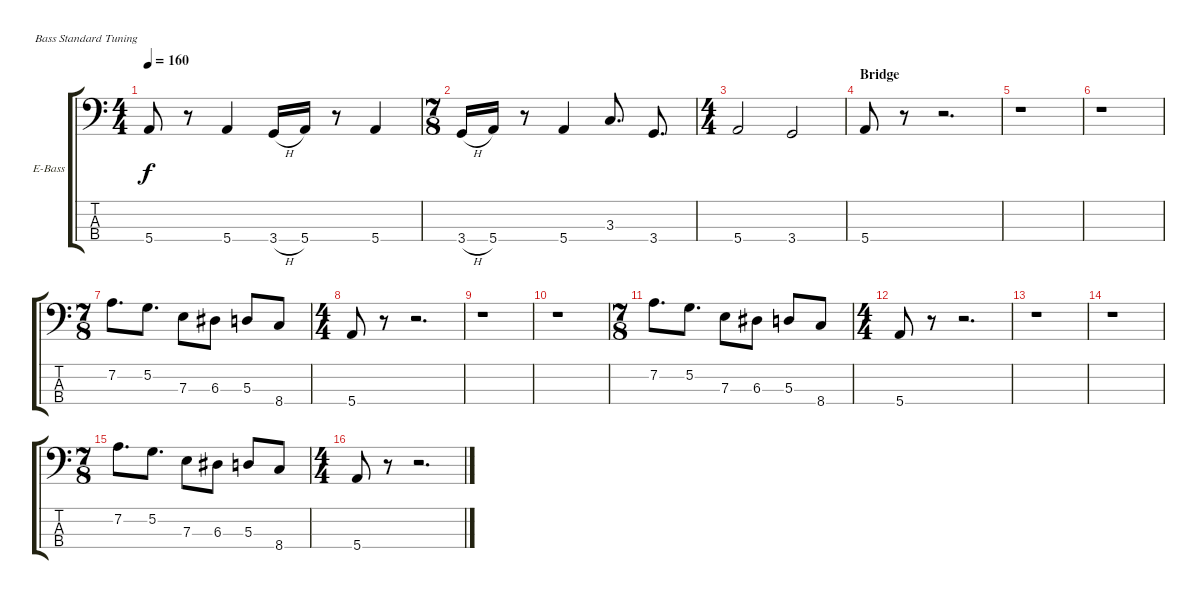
\bracketExtendMode groupsimilarinstruments
\firstSystemTrackNameOrientation horizontal
\otherSystemsTrackNameOrientation horizontal
\track ("Bass" "E-Bass") {instrument electricbasspick}
\staff {score tabs}
\tuning (G2 D2 A1 E1)
\ts (4 4)
\beaming (8 2 2 2 2)
\tempo 160
\clef f4
\ks c
5.4.8{dy f} r.8 5.4.4 3.4{h}.16 5.4.16 r.8 5.4.4 |
\ts (7 8)
\beaming (8 3 2 2)
3.4{h}.16 5.4.16 r.8 5.4.4 3.3.8{d} 3.4.8{d} |
\ts (4 4)
\beaming (8 2 2 2 2)
5.4.2 3.4.2 |
\section ("" "Bridge")
5.4.8 r.8 r.2{d} |
r.1 |
r.1 |
\ts (7 8)
\beaming (8 3 2 2)
7.2.8{d} 5.2.8{d} 7.3.8 6.3.8 5.3.8 8.4.8 |
\ts (4 4)
\beaming (8 2 2 2 2)
5.4.8 r.8 r.2{d} |
r.1 |
r.1 |
\ts (7 8)
\beaming (8 3 2 2)
7.2.8{d} 5.2.8{d} 7.3.8 6.3.8 5.3.8 8.4.8 |
\ts (4 4)
\beaming (8 2 2 2 2)
5.4.8 r.8 r.2{d} |
r.1 |
r.1 |
\ts (7 8)
\beaming (8 3 2 2)
7.2.8{d} 5.2.8{d} 7.3.8 6.3.8 5.3.8 8.4.8 |
\ts (4 4)
\beaming (8 2 2 2 2)
5.4.8 r.8 r.2{d}
